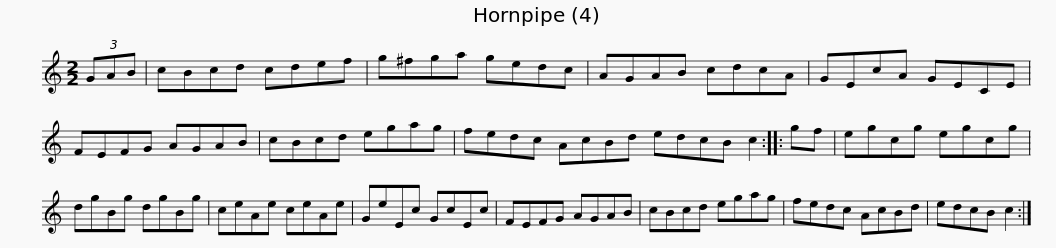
X:1
L:1/8
M:2/2
I:linebreak $
K:C
V:1 treble
V:1
 (3GAB | cBcd cdef | g^fga gedc | AGAB cdcA | GEcA GECE | %5
 FEFG AGAB |$ cBcd egag | fedc AcBd edcB c2 :: gf | egcg egcg | %10
 dgBg dgBg |$ ceAe ceAe | GeEc GcEc | FEFG AGAB | cBcd egag | %15
 fedc AcBd | edcB c2 :| %17
